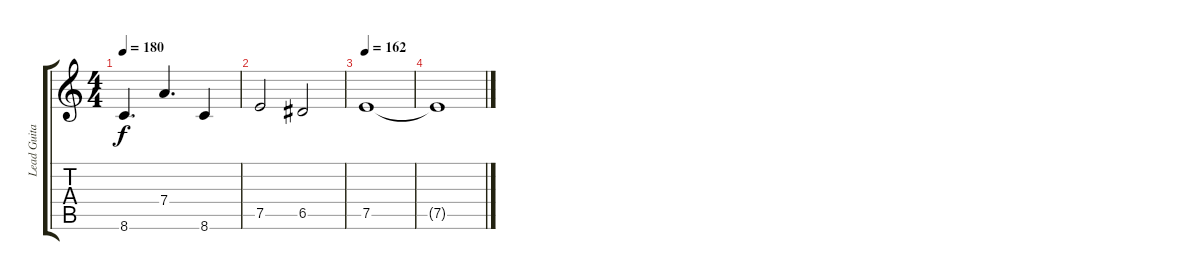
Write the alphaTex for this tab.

\track ("Lead Guitar" "Lead Guita") {instrument distortionguitar}
\staff {score tabs}
\tuning (E4 B3 G3 D3 A2 E2) {hide}
\ts (4 4)
\tempo 180
\clef g2
\ks c
8.6.4{d dy f} 7.4.4{d} 8.6.4 |
7.5.2 6.5.2 |
\tempo 162
7.5.1{volume 0} |
7.5{t}.1
